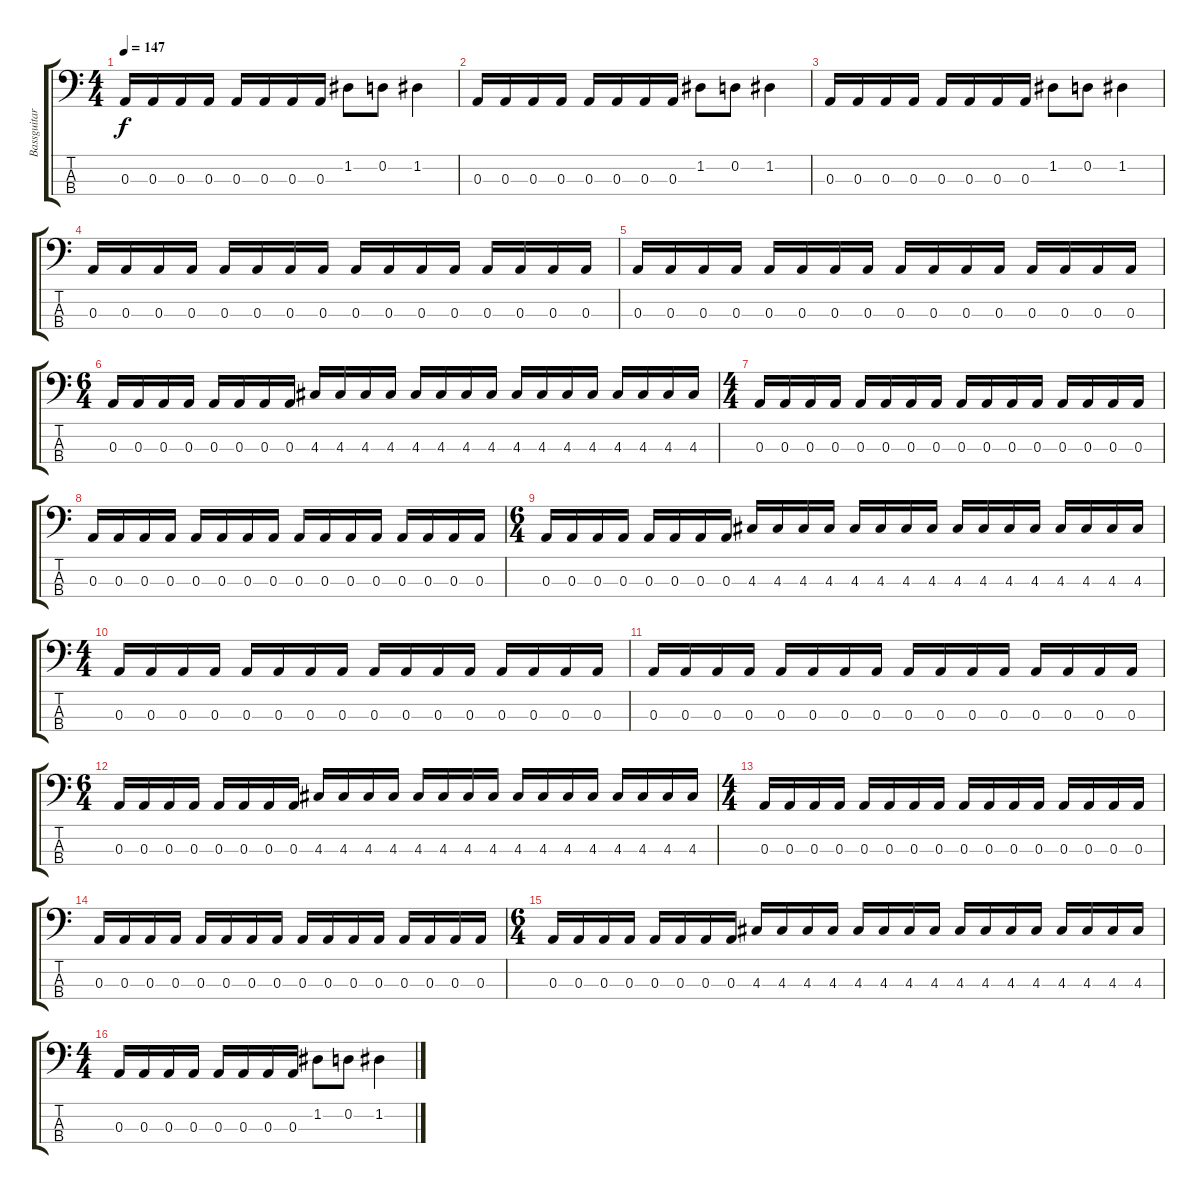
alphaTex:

\track ("Bassguitar" "Bassguitar") {instrument electricbassfinger}
\staff {score tabs}
\tuning (G2 D2 A1 E1) {hide}
\ts (4 4)
\tempo 147
\clef f4
\ks c
0.3.16{dy f} 0.3.16 0.3.16 0.3.16 0.3.16 0.3.16 0.3.16 0.3.16 1.2.8 0.2.8 1.2.4 |
0.3.16 0.3.16 0.3.16 0.3.16 0.3.16 0.3.16 0.3.16 0.3.16 1.2.8 0.2.8 1.2.4 |
0.3.16 0.3.16 0.3.16 0.3.16 0.3.16 0.3.16 0.3.16 0.3.16 1.2.8 0.2.8 1.2.4 |
0.3.16 0.3.16 0.3.16 0.3.16 0.3.16 0.3.16 0.3.16 0.3.16 0.3.16 0.3.16 0.3.16 0.3.16 0.3.16 0.3.16 0.3.16 0.3.16 |
0.3.16 0.3.16 0.3.16 0.3.16 0.3.16 0.3.16 0.3.16 0.3.16 0.3.16 0.3.16 0.3.16 0.3.16 0.3.16 0.3.16 0.3.16 0.3.16 |
\ts (6 4)
0.3.16 0.3.16 0.3.16 0.3.16 0.3.16 0.3.16 0.3.16 0.3.16 4.3.16 4.3.16 4.3.16 4.3.16 4.3.16 4.3.16 4.3.16 4.3.16 4.3.16 4.3.16 4.3.16 4.3.16 4.3.16 4.3.16 4.3.16 4.3.16 |
\ts (4 4)
0.3.16 0.3.16 0.3.16 0.3.16 0.3.16 0.3.16 0.3.16 0.3.16 0.3.16 0.3.16 0.3.16 0.3.16 0.3.16 0.3.16 0.3.16 0.3.16 |
0.3.16 0.3.16 0.3.16 0.3.16 0.3.16 0.3.16 0.3.16 0.3.16 0.3.16 0.3.16 0.3.16 0.3.16 0.3.16 0.3.16 0.3.16 0.3.16 |
\ts (6 4)
0.3.16 0.3.16 0.3.16 0.3.16 0.3.16 0.3.16 0.3.16 0.3.16 4.3.16 4.3.16 4.3.16 4.3.16 4.3.16 4.3.16 4.3.16 4.3.16 4.3.16 4.3.16 4.3.16 4.3.16 4.3.16 4.3.16 4.3.16 4.3.16 |
\ts (4 4)
0.3.16 0.3.16 0.3.16 0.3.16 0.3.16 0.3.16 0.3.16 0.3.16 0.3.16 0.3.16 0.3.16 0.3.16 0.3.16 0.3.16 0.3.16 0.3.16 |
0.3.16 0.3.16 0.3.16 0.3.16 0.3.16 0.3.16 0.3.16 0.3.16 0.3.16 0.3.16 0.3.16 0.3.16 0.3.16 0.3.16 0.3.16 0.3.16 |
\ts (6 4)
0.3.16 0.3.16 0.3.16 0.3.16 0.3.16 0.3.16 0.3.16 0.3.16 4.3.16 4.3.16 4.3.16 4.3.16 4.3.16 4.3.16 4.3.16 4.3.16 4.3.16 4.3.16 4.3.16 4.3.16 4.3.16 4.3.16 4.3.16 4.3.16 |
\ts (4 4)
0.3.16 0.3.16 0.3.16 0.3.16 0.3.16 0.3.16 0.3.16 0.3.16 0.3.16 0.3.16 0.3.16 0.3.16 0.3.16 0.3.16 0.3.16 0.3.16 |
0.3.16 0.3.16 0.3.16 0.3.16 0.3.16 0.3.16 0.3.16 0.3.16 0.3.16 0.3.16 0.3.16 0.3.16 0.3.16 0.3.16 0.3.16 0.3.16 |
\ts (6 4)
0.3.16 0.3.16 0.3.16 0.3.16 0.3.16 0.3.16 0.3.16 0.3.16 4.3.16 4.3.16 4.3.16 4.3.16 4.3.16 4.3.16 4.3.16 4.3.16 4.3.16 4.3.16 4.3.16 4.3.16 4.3.16 4.3.16 4.3.16 4.3.16 |
\ts (4 4)
0.3.16 0.3.16 0.3.16 0.3.16 0.3.16 0.3.16 0.3.16 0.3.16 1.2.8 0.2.8 1.2.4
